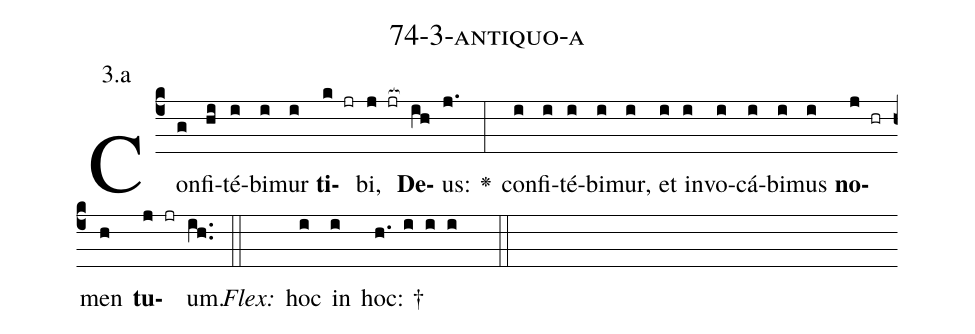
name: 74-3-antiquo-a;
annotation: 3.a;
%%
(c4)Con(g)fi(hi)té(i)bi(i)mur(i) <b>ti</b>(k jr)bi,(j jr[ocb:1{]) <b>De</b>(ih[ocb:0}])us:(j.) <v>\greheightstar</v>(:) con(i)fi(i)té(i)bi(i)mur,(i) et(i) in(i)vo(i)cá(i)bi(i)mus(i) <b>no</b>(j hr)men(h) <b>tu</b>(j jr)um.(ih..) (::)
<i>Flex:</i>()  hoc(i) in(i) hoc: †(h. i i i  ::)

%E(i) u(i) o(j) u(h) a(j) e.(ih..) (::)
